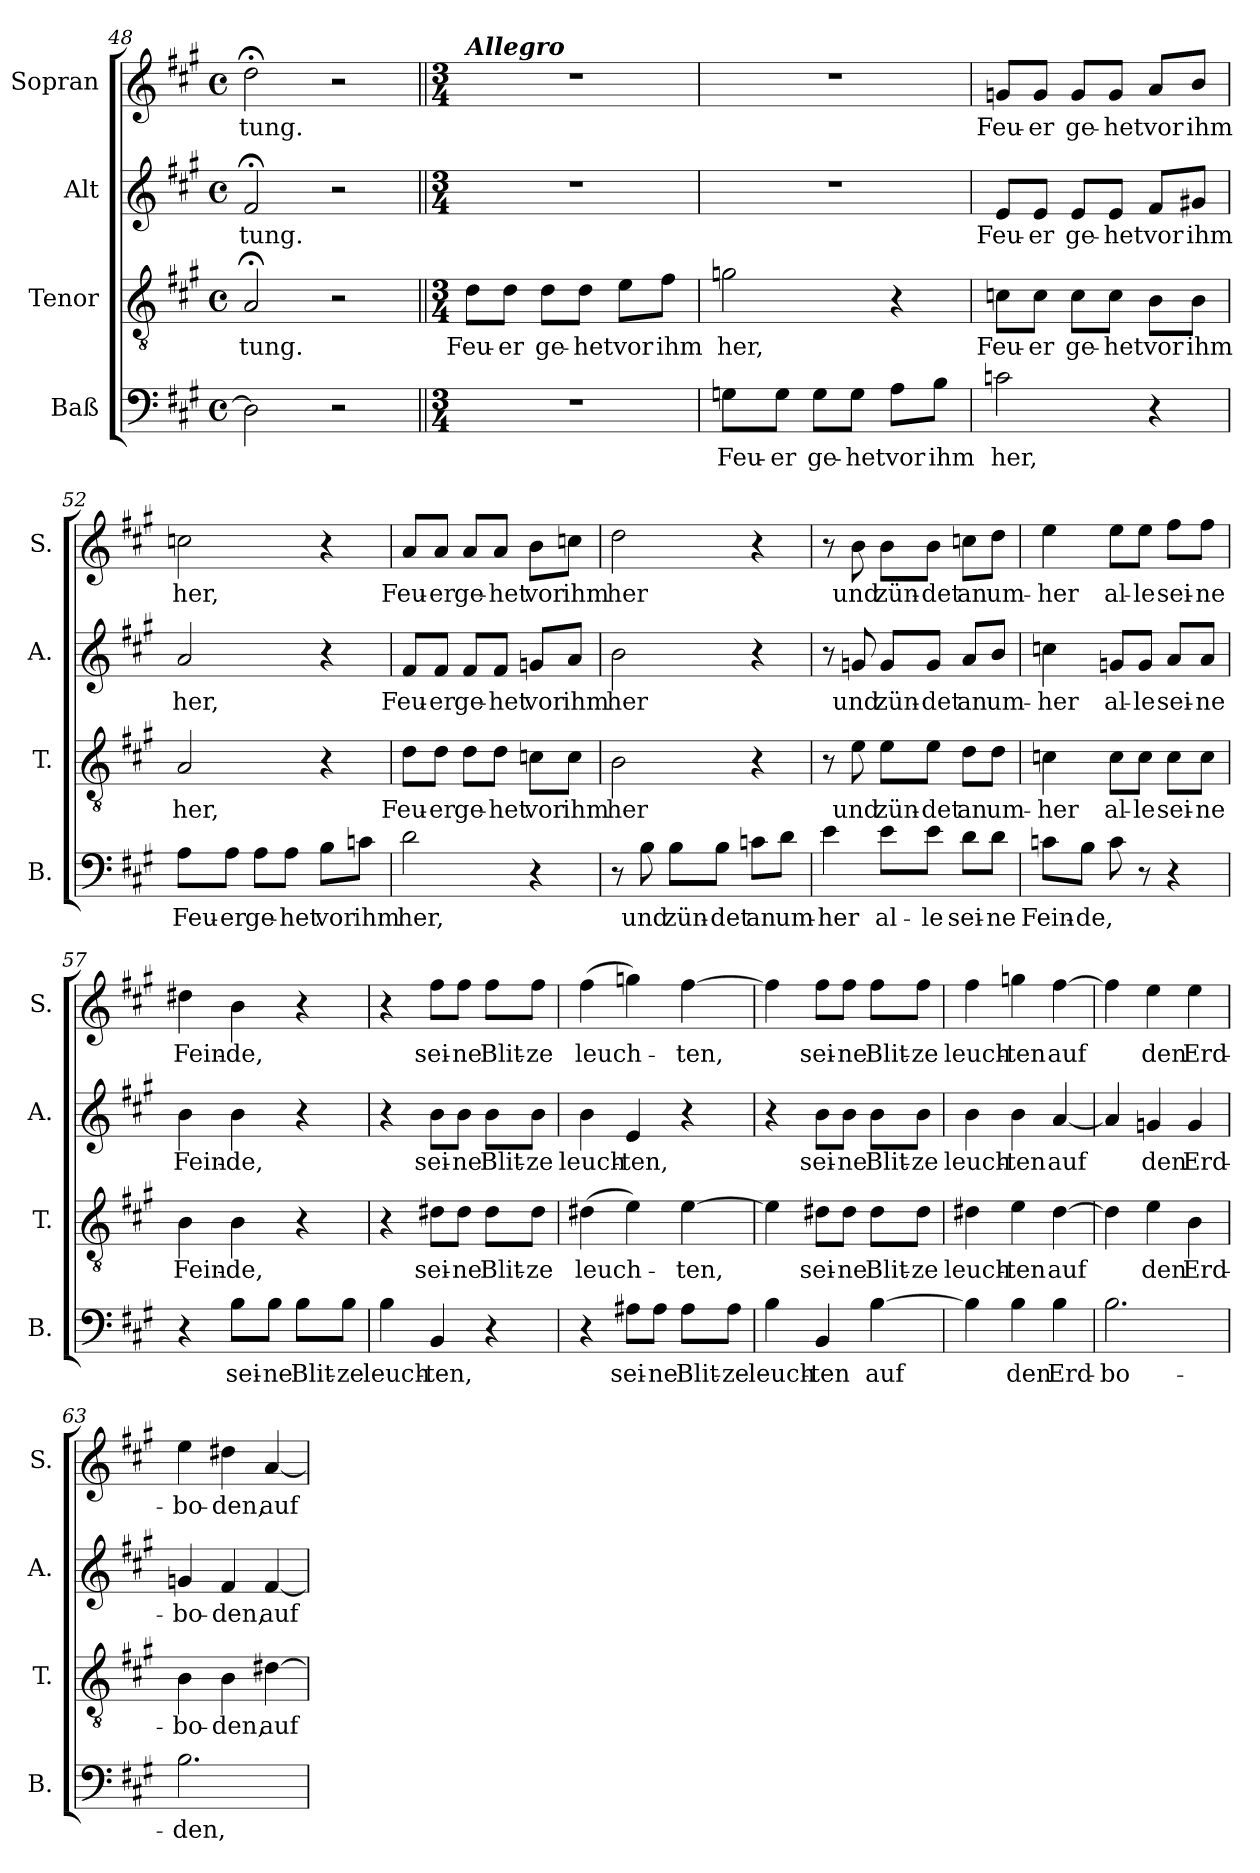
**kern	**text	**kern	**text	**kern	**text	**kern	**text
*part4	*part4	*part3	*part3	*part2	*part2	*part1	*part1
*staff4	*staff4	*staff3	*staff3	*staff2	*staff2	*staff1	*staff1
*I"Baß	*	*I"Tenor	*	*I"Alt	*	*I"Sopran	*
*I'B.	*	*I'T.	*	*I'A.	*	*I'S.	*
*clefF4	*	*clefGv2	*	*clefG2	*	*clefG2	*
*k[f#c#g#]	*	*k[f#c#g#]	*	*k[f#c#g#]	*	*k[f#c#g#]	*
*A:	*	*A:	*	*A:	*	*A:	*
*M4/4	*	*M4/4	*	*M4/4	*	*M4/4	*
*met(c)	*	*met(c)	*	*met(c)	*	*met(c)	*
=48	=48	=48	=48	=48	=48	=48	=48
!	!	!	!LO:LY:b	!	!LO:LY:b	!	!LO:LY:b
2D\]	.	2A;</	-tung.	2f#;</	-tung.	2dd;<\	-tung.
2r	.	2r	.	2r	.	2r	.
!!LO:LB:g=z
=49||	=49||	=49||	=49||	=49||	=49||	=49||	=49||
*M3/4	*	*M3/4	*	*M3/4	*	*M3/4	*
!	!	!	!	!	!	!LO:TX:a:Bi:t=Allegro	!
!	!	!	!LO:LY:b	!	!	!	!
2.r	.	8d\L	Feu-	2.r	.	2.r	.
!	!	!	!LO:LY:b	!	!	!	!
.	.	8d\J	-er	.	.	.	.
!	!	!	!LO:LY:b	!	!	!	!
.	.	8d\L	ge-	.	.	.	.
!	!	!	!LO:LY:b	!	!	!	!
.	.	8d\J	-het	.	.	.	.
!	!	!	!LO:LY:b	!	!	!	!
.	.	8e\L	vor	.	.	.	.
!	!	!	!LO:LY:b	!	!	!	!
.	.	8f#\J	ihm	.	.	.	.
=50	=50	=50	=50	=50	=50	=50	=50
!	!LO:LY:b	!	!LO:LY:b	!	!	!	!
8Gn\L	Feu-	2gn\	her,	2.r	.	2.r	.
!	!LO:LY:b	!	!	!	!	!	!
8G\J	-er	.	.	.	.	.	.
!	!LO:LY:b	!	!	!	!	!	!
8G\L	ge-	.	.	.	.	.	.
!	!LO:LY:b	!	!	!	!	!	!
8G\J	-het	.	.	.	.	.	.
!	!LO:LY:b	!	!	!	!	!	!
8A\L	vor	4r	.	.	.	.	.
!	!LO:LY:b	!	!	!	!	!	!
8B\J	ihm	.	.	.	.	.	.
=51	=51	=51	=51	=51	=51	=51	=51
!	!LO:LY:b	!	!LO:LY:b	!	!LO:LY:b	!	!LO:LY:b
2cn\	her,	8cn\L	Feu-	8e/L	Feu-	8gn/L	Feu-
!	!	!	!LO:LY:b	!	!LO:LY:b	!	!LO:LY:b
.	.	8c\J	-er	8e/J	-er	8g/J	-er
!	!	!	!LO:LY:b	!	!LO:LY:b	!	!LO:LY:b
.	.	8c\L	ge-	8e/L	ge-	8g/L	ge-
!	!	!	!LO:LY:b	!	!LO:LY:b	!	!LO:LY:b
.	.	8c\J	-het	8e/J	-het	8g/J	-het
!	!	!	!LO:LY:b	!	!LO:LY:b	!	!LO:LY:b
4r	.	8B\L	vor	8f#/L	vor	8a/L	vor
!	!	!	!LO:LY:b	!	!LO:LY:b	!	!LO:LY:b
.	.	8B\J	ihm	8g#X/J	ihm	8b/J	ihm
=52	=52	=52	=52	=52	=52	=52	=52
!	!LO:LY:b	!	!LO:LY:b	!	!LO:LY:b	!	!LO:LY:b
8A\L	Feu-	2A/	her,	2a/	her,	2ccn\	her,
!	!LO:LY:b	!	!	!	!	!	!
8A\J	-er	.	.	.	.	.	.
!	!LO:LY:b	!	!	!	!	!	!
8A\L	ge-	.	.	.	.	.	.
!	!LO:LY:b	!	!	!	!	!	!
8A\J	-het	.	.	.	.	.	.
!	!LO:LY:b	!	!	!	!	!	!
8B\L	vor	4r	.	4r	.	4r	.
!	!LO:LY:b	!	!	!	!	!	!
8cn\J	ihm	.	.	.	.	.	.
!!LO:LB:g=z
=53	=53	=53	=53	=53	=53	=53	=53
!	!LO:LY:b	!	!LO:LY:b	!	!LO:LY:b	!	!LO:LY:b
2d\	her,	8d\L	Feu-	8f#/L	Feu-	8a/L	Feu-
!	!	!	!LO:LY:b	!	!LO:LY:b	!	!LO:LY:b
.	.	8d\J	-er	8f#/J	-er	8a/J	-er
!	!	!	!LO:LY:b	!	!LO:LY:b	!	!LO:LY:b
.	.	8d\L	ge-	8f#/L	ge-	8a/L	ge-
!	!	!	!LO:LY:b	!	!LO:LY:b	!	!LO:LY:b
.	.	8d\J	-het	8f#/J	-het	8a/J	-het
!	!	!	!LO:LY:b	!	!LO:LY:b	!	!LO:LY:b
4r	.	8cn\L	vor	8gn/L	vor	8b\L	vor
!	!	!	!LO:LY:b	!	!LO:LY:b	!	!LO:LY:b
.	.	8c\J	ihm	8a/J	ihm	8ccn\J	ihm
=54	=54	=54	=54	=54	=54	=54	=54
!	!	!	!LO:LY:b	!	!LO:LY:b	!	!LO:LY:b
8r	.	2B\	her	2b\	her	2dd\	her
!	!LO:LY:b	!	!	!	!	!	!
8B\	und	.	.	.	.	.	.
!	!LO:LY:b	!	!	!	!	!	!
8B\L	zün-	.	.	.	.	.	.
!	!LO:LY:b	!	!	!	!	!	!
8B\J	-det	.	.	.	.	.	.
!	!LO:LY:b	!	!	!	!	!	!
8cn\L	an	4r	.	4r	.	4r	.
!	!LO:LY:b	!	!	!	!	!	!
8d\J	um-	.	.	.	.	.	.
=55	=55	=55	=55	=55	=55	=55	=55
!	!LO:LY:b	!	!	!	!	!	!
4e\	-her	8r	.	8r	.	8r	.
!	!	!	!LO:LY:b	!	!LO:LY:b	!	!LO:LY:b
.	.	8e\	und	8gn/	und	8b\	und
!	!LO:LY:b	!	!LO:LY:b	!	!LO:LY:b	!	!LO:LY:b
8e\L	al-	8e\L	zün-	8g/L	zün-	8b\L	zün-
!	!LO:LY:b	!	!LO:LY:b	!	!LO:LY:b	!	!LO:LY:b
8e\J	-le	8e\J	-det	8g/J	-det	8b\J	-det
!	!LO:LY:b	!	!LO:LY:b	!	!LO:LY:b	!	!LO:LY:b
8d\L	sei-	8d\L	an	8a/L	an	8ccn\L	an
!	!LO:LY:b	!	!LO:LY:b	!	!LO:LY:b	!	!LO:LY:b
8d\J	-ne	8d\J	um-	8b/J	um-	8dd\J	um-
=56	=56	=56	=56	=56	=56	=56	=56
!	!LO:LY:b	!	!LO:LY:b	!	!LO:LY:b	!	!LO:LY:b
8cn\L	Fein-	4cn\	-her	4ccn\	-her	4ee\	-her
!	!LO:LY:b	!	!	!	!	!	!
8B\J	-de,	.	.	.	.	.	.
!	!	!	!LO:LY:b	!	!LO:LY:b	!	!LO:LY:b
8c\	.	8c\L	al-	8gn/L	al-	8ee\L	al-
!	!	!	!LO:LY:b	!	!LO:LY:b	!	!LO:LY:b
8r	.	8c\J	-le	8g/J	-le	8ee\J	-le
!	!	!	!LO:LY:b	!	!LO:LY:b	!	!LO:LY:b
4r	.	8c\L	sei-	8a/L	sei-	8ff#\L	sei-
!	!	!	!LO:LY:b	!	!LO:LY:b	!	!LO:LY:b
.	.	8c\J	-ne	8a/J	-ne	8ff#\J	-ne
!!LO:PB:g=z
=57	=57	=57	=57	=57	=57	=57	=57
!	!	!	!LO:LY:b	!	!LO:LY:b	!	!LO:LY:b
4r	.	4B\	Fein-	4b\	Fein-	4dd#X\	Fein-
!	!LO:LY:b	!	!LO:LY:b	!	!LO:LY:b	!	!LO:LY:b
8B\L	sei-	4B\	-de,	4b\	-de,	4b\	-de,
!	!LO:LY:b	!	!	!	!	!	!
8B\J	-ne	.	.	.	.	.	.
!	!LO:LY:b	!	!	!	!	!	!
8B\L	Blit-	4r	.	4r	.	4r	.
!	!LO:LY:b	!	!	!	!	!	!
8B\J	-ze	.	.	.	.	.	.
=58	=58	=58	=58	=58	=58	=58	=58
!	!LO:LY:b	!	!	!	!	!	!
4B\	leuch-	4r	.	4r	.	4r	.
!	!LO:LY:b	!	!LO:LY:b	!	!LO:LY:b	!	!LO:LY:b
4BB/	-ten,	8d#X\L	sei-	8b\L	sei-	8ff#\L	sei-
!	!	!	!LO:LY:b	!	!LO:LY:b	!	!LO:LY:b
.	.	8d#\J	-ne	8b\J	-ne	8ff#\J	-ne
!	!	!	!LO:LY:b	!	!LO:LY:b	!	!LO:LY:b
4r	.	8d#\L	Blit-	8b\L	Blit-	8ff#\L	Blit-
!	!	!	!LO:LY:b	!	!LO:LY:b	!	!LO:LY:b
.	.	8d#\J	-ze	8b\J	-ze	8ff#\J	-ze
=59	=59	=59	=59	=59	=59	=59	=59
!	!	!	!LO:LY:b	!	!LO:LY:b	!	!LO:LY:b
4r	.	(>4d#X\	leuch-	4b\	leuch-	(>4ff#\	leuch-
!	!LO:LY:b	!	!	!	!LO:LY:b	!	!
8A#X\L	sei-	4e\)	.	4e/	-ten,	4ggn\)	.
!	!LO:LY:b	!	!	!	!	!	!
8A#\J	-ne	.	.	.	.	.	.
!	!LO:LY:b	!	!LO:LY:b	!	!	!	!LO:LY:b
8A#\L	Blit-	[4e\	-ten,	4r	.	[4ff#\	-ten,
!	!LO:LY:b	!	!	!	!	!	!
8A#\J	-ze	.	.	.	.	.	.
=60	=60	=60	=60	=60	=60	=60	=60
!	!LO:LY:b	!	!	!	!	!	!
4B\	leuch-	4e\]	.	4r	.	4ff#\]	.
!	!LO:LY:b	!	!LO:LY:b	!	!LO:LY:b	!	!LO:LY:b
4BB/	-ten	8d#X\L	sei-	8b\L	sei-	8ff#\L	sei-
!	!	!	!LO:LY:b	!	!LO:LY:b	!	!LO:LY:b
.	.	8d#\J	-ne	8b\J	-ne	8ff#\J	-ne
!	!LO:LY:b	!	!LO:LY:b	!	!LO:LY:b	!	!LO:LY:b
[4B\	auf	8d#\L	Blit-	8b\L	Blit-	8ff#\L	Blit-
!	!	!	!LO:LY:b	!	!LO:LY:b	!	!LO:LY:b
.	.	8d#\J	-ze	8b\J	-ze	8ff#\J	-ze
=61	=61	=61	=61	=61	=61	=61	=61
!	!	!	!LO:LY:b	!	!LO:LY:b	!	!LO:LY:b
4B\]	.	4d#X\	leuch-	4b\	leuch-	4ff#\	leuch-
!	!LO:LY:b	!	!LO:LY:b	!	!LO:LY:b	!	!LO:LY:b
4B\	den	4e\	-ten	4b\	-ten	4ggn\	-ten
!	!LO:LY:b	!	!LO:LY:b	!	!LO:LY:b	!	!LO:LY:b
4B\	Erd-	[4d#\	auf	[4a/	auf	[4ff#\	auf
!!LO:LB:g=z
=62	=62	=62	=62	=62	=62	=62	=62
!	!LO:LY:b	!	!	!	!	!	!
2.B\	-bo-	4d#\]	.	4a/]	.	4ff#\]	.
!	!	!	!LO:LY:b	!	!LO:LY:b	!	!LO:LY:b
.	.	4e\	den	4gn/	den	4ee\	den
!	!	!	!LO:LY:b	!	!LO:LY:b	!	!LO:LY:b
.	.	4B\	Erd-	4g/	Erd-	4ee\	Erd-
=63	=63	=63	=63	=63	=63	=63	=63
!	!LO:LY:b	!	!LO:LY:b	!	!LO:LY:b	!	!LO:LY:b
2.B\	-den,	4B\	-bo-	4gn/	-bo-	4ee\	-bo-
!	!	!	!LO:LY:b	!	!LO:LY:b	!	!LO:LY:b
.	.	4B\	-den,	4f#/	-den,	4dd#X\	-den,
!	!	!	!LO:LY:b	!	!LO:LY:b	!	!LO:LY:b
.	.	[4d#X\	auf	[4f#/	auf	[4a/	auf
=	=	=	=	=	=	=	=
*-	*-	*-	*-	*-	*-	*-	*-
